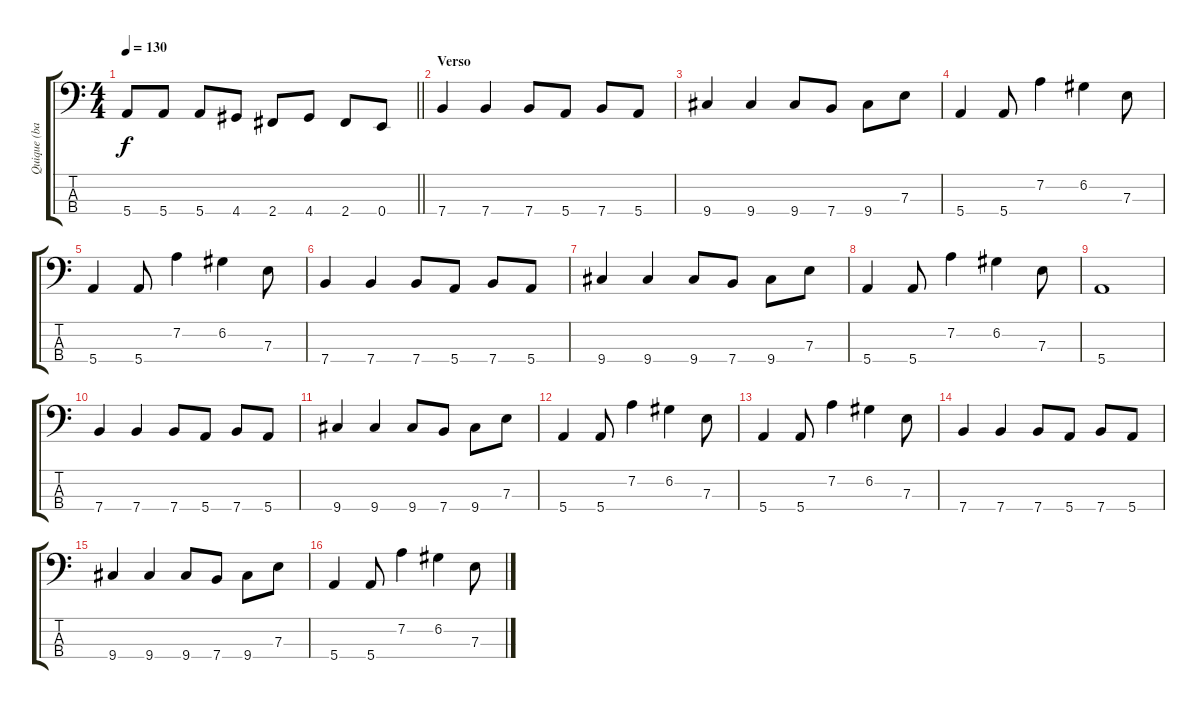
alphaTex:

\track ("Quique (bajo)" "Quique (ba") {instrument electricbasspick}
\staff {score tabs}
\tuning (G2 D2 A1 E1) {hide}
\ts (4 4)
\tempo 130
\clef f4
\barLineRight lightlight
\ks c
5.4.8{dy f volume 16} 5.4.8 5.4.8 4.4.8 2.4.8 4.4.8 2.4.8 0.4.8 |
\section ("" "Verso")
7.4.4 7.4.4 7.4.8 5.4.8 7.4.8 5.4.8 |
9.4.4 9.4.4 9.4.8 7.4.8 9.4.8 7.3.8 |
5.4.4 5.4.8 7.2.4 6.2.4 7.3.8 |
5.4.4 5.4.8 7.2.4 6.2.4 7.3.8 |
7.4.4 7.4.4 7.4.8 5.4.8 7.4.8 5.4.8 |
9.4.4 9.4.4 9.4.8 7.4.8 9.4.8 7.3.8 |
5.4.4 5.4.8 7.2.4 6.2.4 7.3.8 |
5.4.1 |
7.4.4 7.4.4 7.4.8 5.4.8 7.4.8 5.4.8 |
9.4.4 9.4.4 9.4.8 7.4.8 9.4.8 7.3.8 |
5.4.4 5.4.8 7.2.4 6.2.4 7.3.8 |
5.4.4 5.4.8 7.2.4 6.2.4 7.3.8 |
7.4.4 7.4.4 7.4.8 5.4.8 7.4.8 5.4.8 |
9.4.4 9.4.4 9.4.8 7.4.8 9.4.8 7.3.8 |
5.4.4 5.4.8 7.2.4 6.2.4 7.3.8
